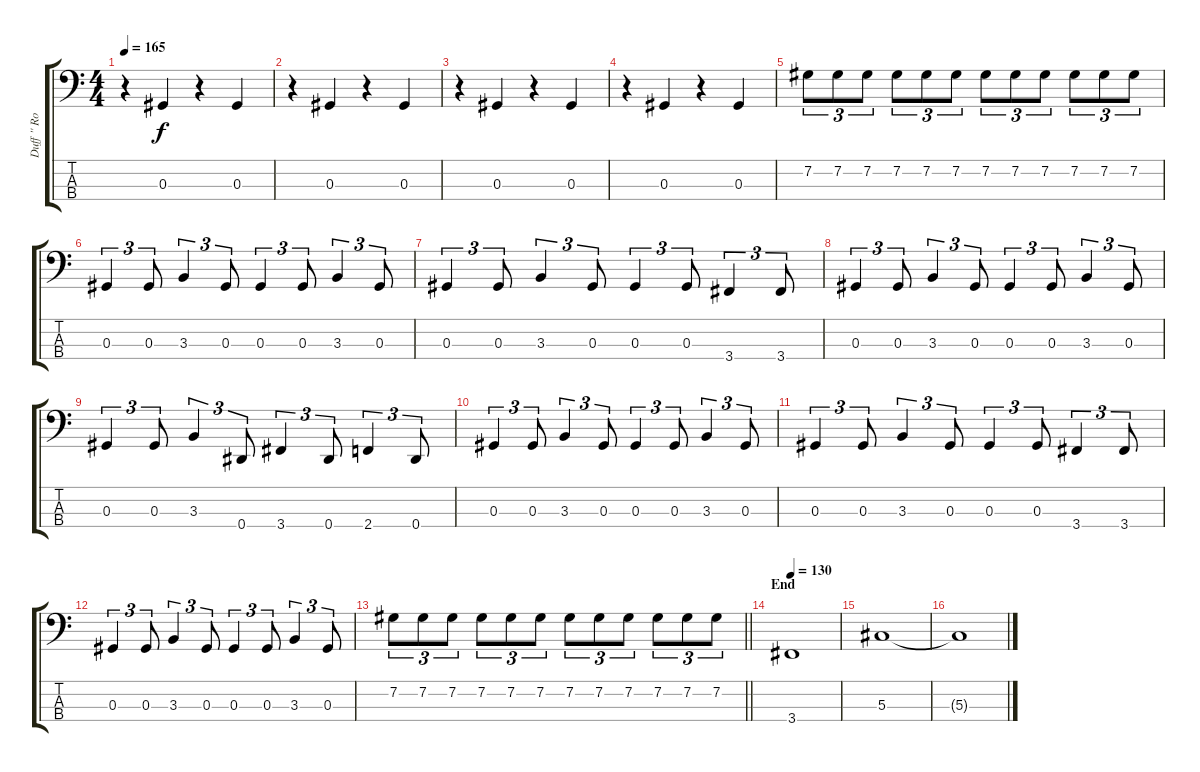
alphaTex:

\track ("Duff '' Rose '' Mckangan" "Duff '' Ro") {instrument electricbasspick}
\staff {score tabs}
\tuning (Gb2 Db2 Ab1 Eb1) {hide}
\ts (4 4)
\tempo 165
\clef f4
\ks c
r.4{dy f} 0.3.4 r.4 0.3.4 |
r.4 0.3.4 r.4 0.3.4 |
r.4 0.3.4 r.4 0.3.4 |
r.4 0.3.4 r.4 0.3.4 |
7.2.8{tu (3 2)} 7.2.8{tu (3 2)} 7.2.8{tu (3 2)} 7.2.8{tu (3 2)} 7.2.8{tu (3 2)} 7.2.8{tu (3 2)} 7.2.8{tu (3 2)} 7.2.8{tu (3 2)} 7.2.8{tu (3 2)} 7.2.8{tu (3 2)} 7.2.8{tu (3 2)} 7.2.8{tu (3 2)} |
0.3.4{tu (3 2)} 0.3.8{tu (3 2)} 3.3.4{tu (3 2)} 0.3.8{tu (3 2)} 0.3.4{tu (3 2)} 0.3.8{tu (3 2)} 3.3.4{tu (3 2)} 0.3.8{tu (3 2)} |
0.3.4{tu (3 2)} 0.3.8{tu (3 2)} 3.3.4{tu (3 2)} 0.3.8{tu (3 2)} 0.3.4{tu (3 2)} 0.3.8{tu (3 2)} 3.4.4{tu (3 2)} 3.4.8{tu (3 2)} |
0.3.4{tu (3 2)} 0.3.8{tu (3 2)} 3.3.4{tu (3 2)} 0.3.8{tu (3 2)} 0.3.4{tu (3 2)} 0.3.8{tu (3 2)} 3.3.4{tu (3 2)} 0.3.8{tu (3 2)} |
0.3.4{tu (3 2)} 0.3.8{tu (3 2)} 3.3.4{tu (3 2)} 0.4.8{tu (3 2)} 3.4.4{tu (3 2)} 0.4.8{tu (3 2)} 2.4.4{tu (3 2)} 0.4.8{tu (3 2)} |
0.3.4{tu (3 2)} 0.3.8{tu (3 2)} 3.3.4{tu (3 2)} 0.3.8{tu (3 2)} 0.3.4{tu (3 2)} 0.3.8{tu (3 2)} 3.3.4{tu (3 2)} 0.3.8{tu (3 2)} |
0.3.4{tu (3 2)} 0.3.8{tu (3 2)} 3.3.4{tu (3 2)} 0.3.8{tu (3 2)} 0.3.4{tu (3 2)} 0.3.8{tu (3 2)} 3.4.4{tu (3 2)} 3.4.8{tu (3 2)} |
0.3.4{tu (3 2)} 0.3.8{tu (3 2)} 3.3.4{tu (3 2)} 0.3.8{tu (3 2)} 0.3.4{tu (3 2)} 0.3.8{tu (3 2)} 3.3.4{tu (3 2)} 0.3.8{tu (3 2)} |
\barLineRight lightlight
7.2.8{tu (3 2)} 7.2.8{tu (3 2)} 7.2.8{tu (3 2)} 7.2.8{tu (3 2)} 7.2.8{tu (3 2)} 7.2.8{tu (3 2)} 7.2.8{tu (3 2)} 7.2.8{tu (3 2)} 7.2.8{tu (3 2)} 7.2.8{tu (3 2)} 7.2.8{tu (3 2)} 7.2.8{tu (3 2)} |
\section ("" "End")
\tempo 130
3.4.1 |
5.3.1 |
5.3{t}.1
